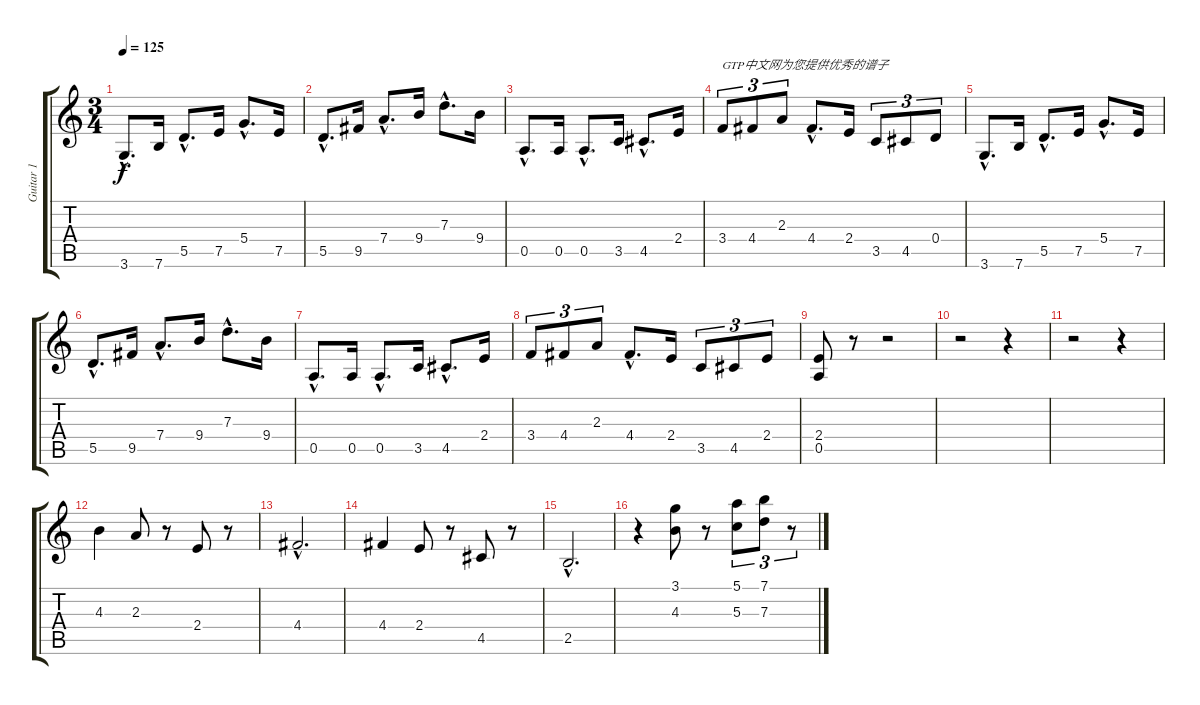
\track ("Guitar 1" "Guitar 1") {instrument overdrivenguitar}
\staff {score tabs}
\tuning (E4 B3 G3 D3 A2 E2) {hide}
\ts (3 4)
\tempo 125
\clef g2
\ks c
3.6{hac}.8{d dy f instrument overdrivenguitar} 7.6.16 5.5{hac}.8{d} 7.5.16 5.4{hac}.8{d} 7.5.16 |
5.5{hac}.8{d} 9.5.16 7.4{hac}.8{d} 9.4.16 7.3{hac}.8{d} 9.4.16 |
0.5{hac}.8{d} 0.5.16 0.5{hac}.8{d} 3.5.16 4.5{hac}.8{d} 2.4.16 |
3.4.8{tu (3 2) txt "GTP中文网为您提供优秀的谱子"} 4.4.8{tu (3 2)} 2.3.8{tu (3 2)} 4.4{hac}.8{d} 2.4.16 3.5.8{tu (3 2)} 4.5.8{tu (3 2)} 0.4.8{tu (3 2)} |
3.6{hac}.8{d} 7.6.16 5.5{hac}.8{d} 7.5.16 5.4{hac}.8{d} 7.5.16 |
5.5{hac}.8{d} 9.5.16 7.4{hac}.8{d} 9.4.16 7.3{hac}.8{d} 9.4.16 |
0.5{hac}.8{d} 0.5.16 0.5{hac}.8{d} 3.5.16 4.5{hac}.8{d} 2.4.16 |
3.4.8{tu (3 2)} 4.4.8{tu (3 2)} 2.3.8{tu (3 2)} 4.4{hac}.8{d} 2.4.16 3.5.8{tu (3 2)} 4.5.8{tu (3 2)} 2.4.8{tu (3 2)} |
(2.4 0.5).8 r.8 r.2 |
r.2 r.4 |
r.2 r.4 |
4.3.4 2.3.8 r.8 2.4.8 r.8 |
4.4{hac}.2{d} |
4.4.4 2.4.8 r.8 4.5.8 r.8 |
2.5{hac}.2{d} |
r.4 (3.1 4.3).8 r.8 (5.1 5.3).8{tu (3 2)} (7.1 7.3).8{tu (3 2)} r.8{tu (3 2)}
